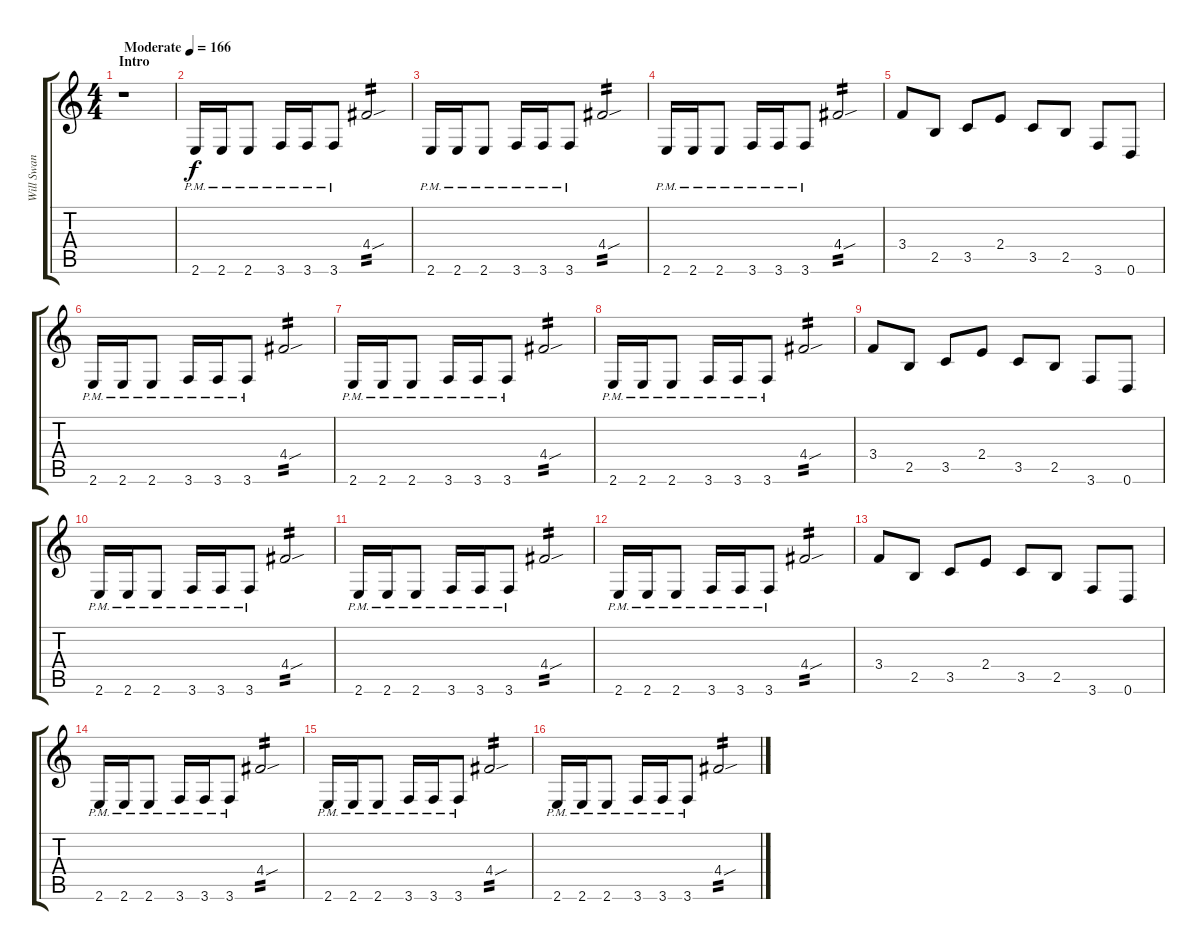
\track ("Will Swan (Guitar L)" "Will Swan ") {instrument distortionguitar}
\staff {score tabs}
\tuning (E4 B3 G3 D3 A2 D2) {hide}
\ts (4 4)
\section ("" "Intro")
\tempo (166 "Moderate")
\clef g2
\ks c
r.1{dy f instrument distortionguitar} |
2.6{pm}.16 2.6{pm}.16 2.6{pm}.8 3.6{pm}.16 3.6{pm}.16 3.6{pm}.8 4.4{sou}.2{tp 2} |
2.6{pm}.16 2.6{pm}.16 2.6{pm}.8 3.6{pm}.16 3.6{pm}.16 3.6{pm}.8 4.4{sou}.2{tp 2} |
2.6{pm}.16 2.6{pm}.16 2.6{pm}.8 3.6{pm}.16 3.6{pm}.16 3.6{pm}.8 4.4{sou}.2{tp 2} |
3.4.8 2.5.8 3.5.8 2.4.8 3.5.8 2.5.8 3.6.8 0.6.8 |
2.6{pm}.16 2.6{pm}.16 2.6{pm}.8 3.6{pm}.16 3.6{pm}.16 3.6{pm}.8 4.4{sou}.2{tp 2} |
2.6{pm}.16 2.6{pm}.16 2.6{pm}.8 3.6{pm}.16 3.6{pm}.16 3.6{pm}.8 4.4{sou}.2{tp 2} |
2.6{pm}.16 2.6{pm}.16 2.6{pm}.8 3.6{pm}.16 3.6{pm}.16 3.6{pm}.8 4.4{sou}.2{tp 2} |
3.4.8 2.5.8 3.5.8 2.4.8 3.5.8 2.5.8 3.6.8 0.6.8 |
2.6{pm}.16 2.6{pm}.16 2.6{pm}.8 3.6{pm}.16 3.6{pm}.16 3.6{pm}.8 4.4{sou}.2{tp 2} |
2.6{pm}.16 2.6{pm}.16 2.6{pm}.8 3.6{pm}.16 3.6{pm}.16 3.6{pm}.8 4.4{sou}.2{tp 2} |
2.6{pm}.16 2.6{pm}.16 2.6{pm}.8 3.6{pm}.16 3.6{pm}.16 3.6{pm}.8 4.4{sou}.2{tp 2} |
3.4.8 2.5.8 3.5.8 2.4.8 3.5.8 2.5.8 3.6.8 0.6.8 |
2.6{pm}.16 2.6{pm}.16 2.6{pm}.8 3.6{pm}.16 3.6{pm}.16 3.6{pm}.8 4.4{sou}.2{tp 2} |
2.6{pm}.16 2.6{pm}.16 2.6{pm}.8 3.6{pm}.16 3.6{pm}.16 3.6{pm}.8 4.4{sou}.2{tp 2} |
2.6{pm}.16 2.6{pm}.16 2.6{pm}.8 3.6{pm}.16 3.6{pm}.16 3.6{pm}.8 4.4{sou}.2{tp 2}
